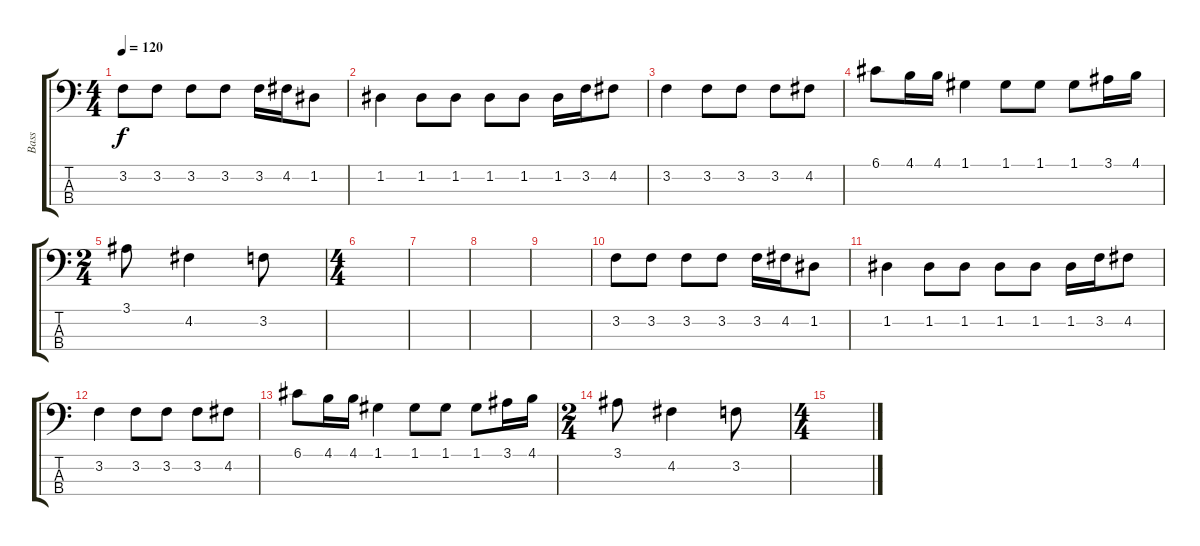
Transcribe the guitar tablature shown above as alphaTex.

\track ("Bass" "Bass") {instrument electricbasspick}
\staff {score tabs}
\tuning (G2 D2 A1 E1) {hide}
\ts (4 4)
\tempo 120
\clef f4
\ks c
3.2.8{dy f} 3.2.8 3.2.8 3.2.8 3.2.16 4.2.16 1.2.8 |
1.2.4 1.2.8 1.2.8 1.2.8 1.2.8 1.2.16 3.2.16 4.2.8 |
3.2.4 3.2.8 3.2.8 3.2.8 4.2.8 |
6.1.8 4.1.16 4.1.16 1.1.4 1.1.8 1.1.8 1.1.8 3.1.16 4.1.16 |
\ts (2 4)
3.1.8 4.2.4 3.2.8 |
\ts (4 4)
|
|
|
|
3.2.8 3.2.8 3.2.8 3.2.8 3.2.16 4.2.16 1.2.8 |
1.2.4 1.2.8 1.2.8 1.2.8 1.2.8 1.2.16 3.2.16 4.2.8 |
3.2.4 3.2.8 3.2.8 3.2.8 4.2.8 |
6.1.8 4.1.16 4.1.16 1.1.4 1.1.8 1.1.8 1.1.8 3.1.16 4.1.16 |
\ts (2 4)
3.1.8 4.2.4 3.2.8 |
\ts (4 4)
